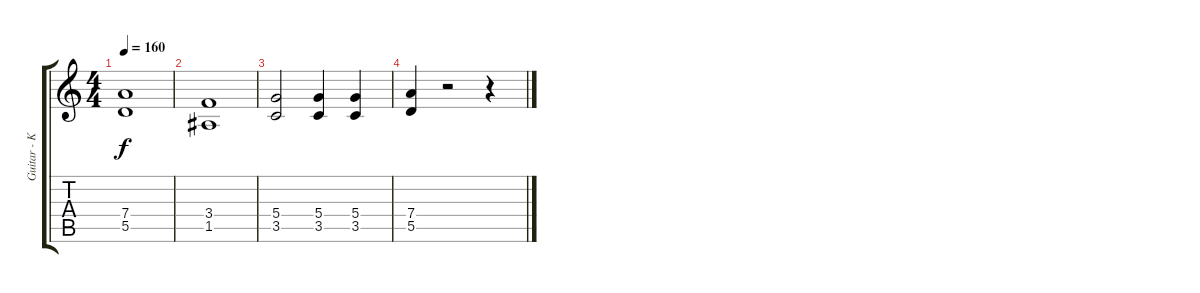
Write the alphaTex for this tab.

\track ("Guitar - Kai Hansen" "Guitar - K") {instrument distortionguitar}
\staff {score tabs}
\tuning (E4 B3 G3 D3 A2 E2) {hide}
\ts (4 4)
\tempo 160
\clef g2
\ks c
(7.4{t} 5.5{t}).1{dy f} |
(3.4 1.5).1 |
(5.4 3.5).2 (5.4 3.5).4 (5.4 3.5).4 |
(7.4 5.5).4 r.2 r.4
